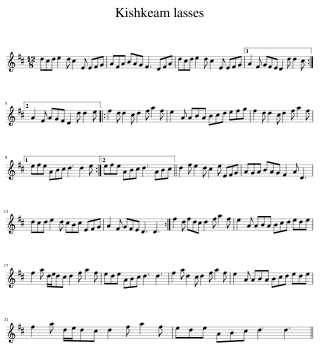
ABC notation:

X:1
L:1/8
M:12/8
I:linebreak $
K:D
V:1 treble
V:1
 dcd e2 d c2 E EFG | AFA BAG F3 DFA | dcd e2 d c2 E EFG |1 A2 F GFE D2 d d2 c :|2$ A2 F AGF D2 d d2 e |: %5
 f2 d d2 c d2 f a2 f | e2 A ABA Bcd efg | f2 d d2 c d2 f a2 f |1$ efe ABc d3 d2 e :|2 efe ABc d3 ABc || %10
 d2 f e2 d c2 e EFG | AGA BAG F2 A D3 |$ dcd e2 d cBc EFG | A2 F GFE D3 D3 :| f2 d fdc d2 f a2 f | %15
 e2 A ABA Bcd ede |$ f2 a d/e/dc d2 f a2 f | ede ABc d3 d3 | f2 a d2 c d2 f a2 f | e2 A ABA Bcd ede |$ %20
 f2 a d/e/dc d2 f a2 f | ede ABc d3 d3 || %22
